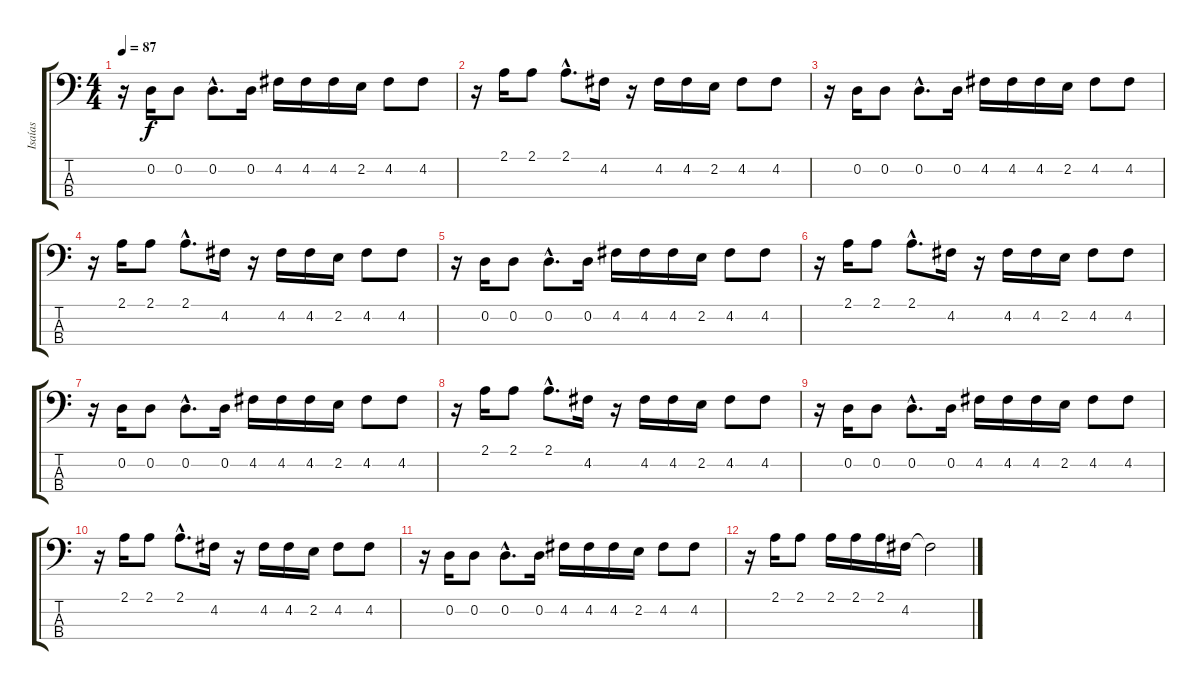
\track ("Isaías" "Isaías") {instrument electricbasspick}
\staff {score tabs}
\tuning (G2 D2 A1 E1) {hide}
\ts (4 4)
\tempo 87
\clef f4
\ks c
r.16{dy f} 0.2.16 0.2.8 0.2{hac}.8{d} 0.2.16 4.2.16 4.2.16 4.2.16 2.2.16 4.2.8 4.2.8 |
r.16 2.1.16 2.1.8 2.1{hac}.8{d} 4.2.16 r.16 4.2.16 4.2.16 2.2.16 4.2.8 4.2.8 |
r.16 0.2.16 0.2.8 0.2{hac}.8{d} 0.2.16 4.2.16 4.2.16 4.2.16 2.2.16 4.2.8 4.2.8 |
r.16 2.1.16 2.1.8 2.1{hac}.8{d} 4.2.16 r.16 4.2.16 4.2.16 2.2.16 4.2.8 4.2.8 |
r.16 0.2.16 0.2.8 0.2{hac}.8{d} 0.2.16 4.2.16 4.2.16 4.2.16 2.2.16 4.2.8 4.2.8 |
r.16 2.1.16 2.1.8 2.1{hac}.8{d} 4.2.16 r.16 4.2.16 4.2.16 2.2.16 4.2.8 4.2.8 |
r.16 0.2.16 0.2.8 0.2{hac}.8{d} 0.2.16 4.2.16 4.2.16 4.2.16 2.2.16 4.2.8 4.2.8 |
r.16 2.1.16 2.1.8 2.1{hac}.8{d} 4.2.16 r.16 4.2.16 4.2.16 2.2.16 4.2.8 4.2.8 |
r.16 0.2.16 0.2.8 0.2{hac}.8{d} 0.2.16 4.2.16 4.2.16 4.2.16 2.2.16 4.2.8 4.2.8 |
r.16 2.1.16 2.1.8 2.1{hac}.8{d} 4.2.16 r.16 4.2.16 4.2.16 2.2.16 4.2.8 4.2.8 |
r.16 0.2.16 0.2.8 0.2{hac}.8{d} 0.2.16 4.2.16 4.2.16 4.2.16 2.2.16 4.2.8 4.2.8 |
r.16 2.1.16 2.1.8 2.1.16 2.1.16 2.1.16 4.2.16 4.2{t}.2
